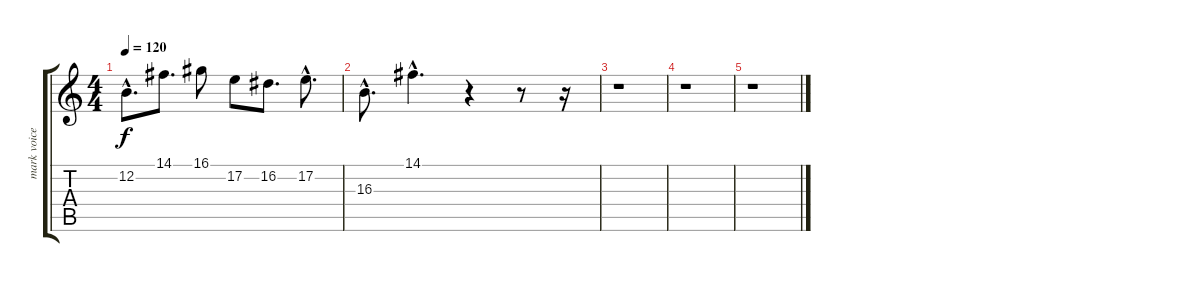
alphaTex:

\track ("mark voice" "mark voice") {instrument tenorsax}
\staff {score tabs}
\tuning (E4 B3 G3 D3 A2 E2) {hide}
\ts (4 4)
\tempo 120
\clef g2
\ks c
12.2{hac}.8{d dy f} 14.1.8{d} 16.1.8 17.2.8 16.2.8{d} 17.2{hac}.8{d} |
16.3{hac}.8{d} 14.1{hac}.4{d} r.4 r.8 r.16 |
r.1 |
r.1 |
r.1
